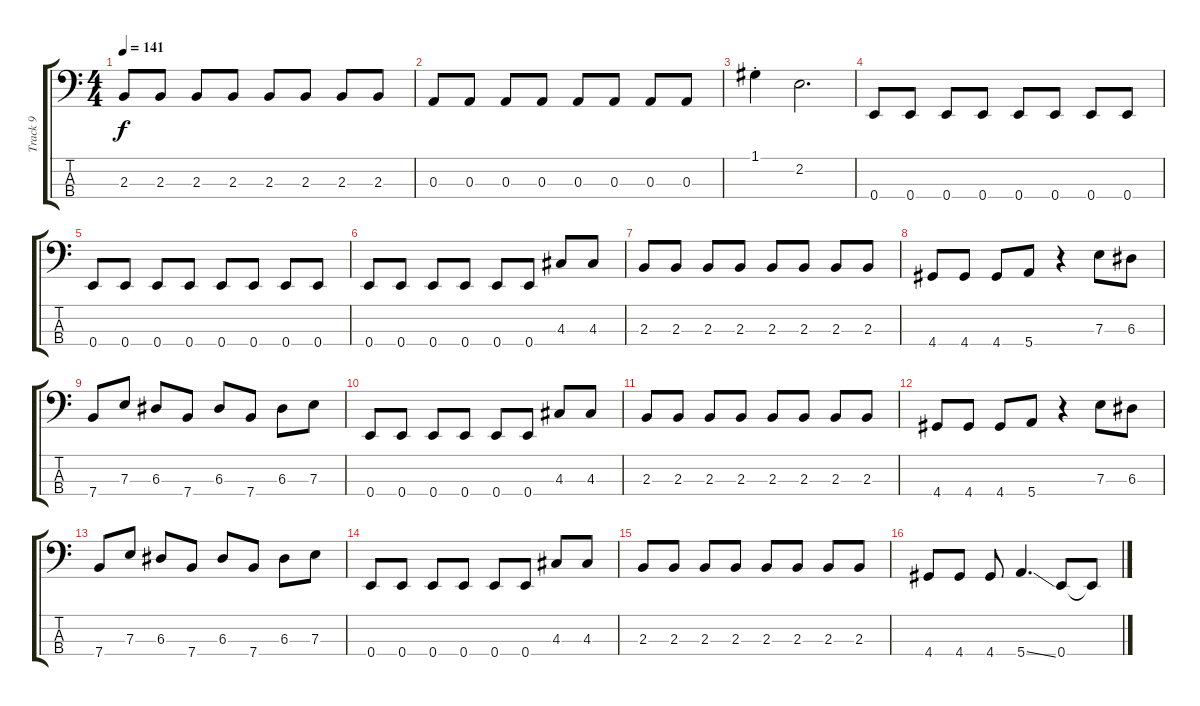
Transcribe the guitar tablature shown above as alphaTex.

\track ("Track 9" "Track 9") {instrument electricbasspick}
\staff {score tabs}
\tuning (G2 D2 A1 E1) {hide}
\ts (4 4)
\tempo 141
\clef f4
\ks c
2.3.8{dy f} 2.3.8 2.3.8 2.3.8 2.3.8 2.3.8 2.3.8 2.3.8 |
0.3.8 0.3.8 0.3.8 0.3.8 0.3.8 0.3.8 0.3.8 0.3.8 |
1.1{st}.4 2.2.2{d} |
0.4.8 0.4.8 0.4.8 0.4.8 0.4.8 0.4.8 0.4.8 0.4.8 |
0.4.8 0.4.8 0.4.8 0.4.8 0.4.8 0.4.8 0.4.8 0.4.8 |
0.4.8 0.4.8 0.4.8 0.4.8 0.4.8 0.4.8 4.3.8 4.3.8 |
2.3.8 2.3.8 2.3.8 2.3.8 2.3.8 2.3.8 2.3.8 2.3.8 |
4.4.8 4.4.8 4.4.8 5.4.8 r.4 7.3.8 6.3.8 |
7.4.8 7.3.8 6.3.8 7.4.8 6.3.8 7.4.8 6.3.8 7.3.8 |
0.4.8 0.4.8 0.4.8 0.4.8 0.4.8 0.4.8 4.3.8 4.3.8 |
2.3.8 2.3.8 2.3.8 2.3.8 2.3.8 2.3.8 2.3.8 2.3.8 |
4.4.8 4.4.8 4.4.8 5.4.8 r.4 7.3.8 6.3.8 |
7.4.8 7.3.8 6.3.8 7.4.8 6.3.8 7.4.8 6.3.8 7.3.8 |
0.4.8 0.4.8 0.4.8 0.4.8 0.4.8 0.4.8 4.3.8 4.3.8 |
2.3.8 2.3.8 2.3.8 2.3.8 2.3.8 2.3.8 2.3.8 2.3.8 |
4.4.8 4.4.8 4.4.8 5.4{ss}.4{d} 0.4.8 0.4{t}.8
